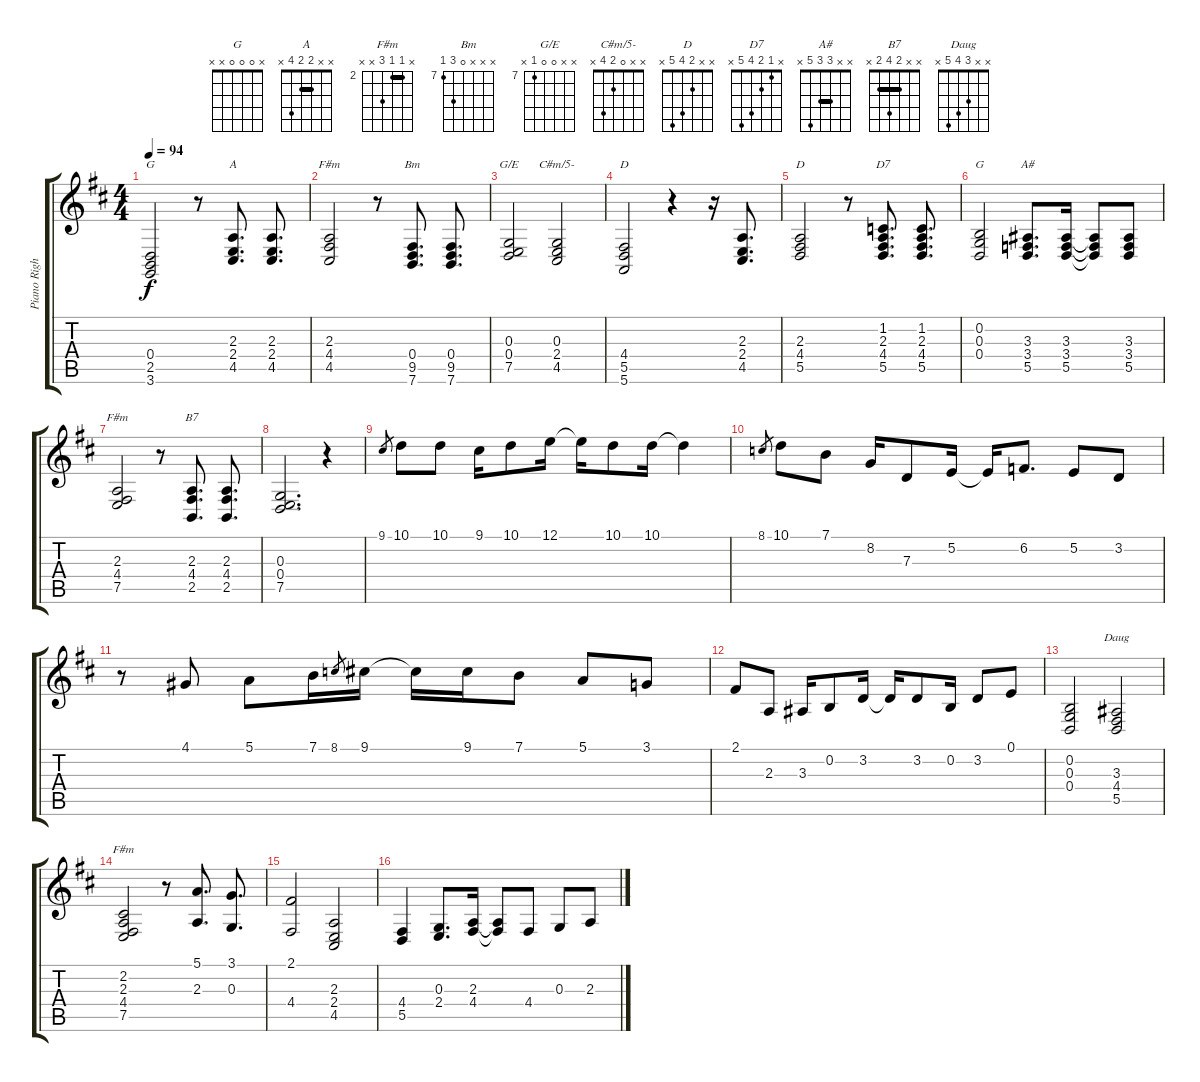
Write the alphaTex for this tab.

\track ("Piano RightHand" "Piano Righ") {instrument acousticgrandpiano}
\staff {score tabs}
\tuning (E4 B3 G3 D3 A2 E2) {hide}
\chord ("G" x x x 0 2 3)
\chord ("A" x x 2 2 4 x) {barre 2}
\chord ("F#m" x x 2 4 4 x)
\chord ("Bm" x x x 0 9 7) {firstfret 7}
\chord ("G/E" x x 0 0 7 x) {firstfret 7}
\chord ("C#m/5-" x x 0 2 4 x)
\chord ("D" x x x 4 5 5)
\chord ("D" x x 2 4 5 x)
\chord ("D7" x 1 2 4 5 x)
\chord ("G" x 0 0 0 x x)
\chord ("A#" x x 3 3 5 x) {barre 3}
\chord ("F#m" x x 2 4 x x) {firstfret 2}
\chord ("B7" x x 2 4 2 x) {barre 2}
\chord ("Daug" x x 3 4 5 x)
\chord ("F#m" x 2 2 4 x x) {firstfret 2 barre 2}
\ts (4 4)
\tempo 94
\clef g2
\ks d
(0.4 2.5 3.6).2{ch "G" dy f} r.8 (2.3 2.4 4.5).8{d ch "A"} (2.3 2.4 4.5).8{d} |
(2.3 4.4 4.5).2{ch "F#m"} r.8 (0.4 9.5 7.6).8{d ch "Bm"} (0.4 9.5 7.6).8{d} |
(0.3 0.4 7.5).2{ch "G/E"} (0.3 2.4 4.5).2{ch "C#m/5-"} |
(4.4 5.5 5.6).2{ch "D"} r.4 r.16 (2.3 2.4 4.5).8{d} |
(2.3 4.4 5.5).2{ch "D"} r.8 (1.2 2.3 4.4 5.5).8{d ch "D7"} (1.2 2.3 4.4 5.5).8{d} |
(0.2 0.3 0.4).2{ch "G"} (3.3 3.4 5.5).8{d ch "A#"} (3.3 3.4 5.5).16 (3.3{t} 3.4{t} 5.5{t}).8 (3.3 3.4 5.5).8 |
(2.3 4.4 7.5).2{ch "F#m"} r.8 (2.3 4.4 2.5).8{d ch "B7"} (2.3 4.4 2.5).8{d} |
(0.3 0.4 7.5).2{d} r.4 |
9.1.8{gr} 10.1.8 10.1.8 9.1.16 10.1.8 12.1.16 12.1{t}.16 10.1.8 10.1.16 10.1{t}.4 |
8.1.8{gr} 10.1.8 7.1.8 8.2.16 7.3.8 5.2.16 5.2{t}.16 6.2.8{d} 5.2.8 3.2.8 |
r.8 4.1.8 5.1.8 7.1.16 8.1.8{gr} 9.1.16 9.1{t}.16 9.1.16 7.1.8 5.1.8 3.1.8 |
2.1.8 2.3.8 3.3.16 0.2.8 3.2.16 3.2{t}.16 3.2.8 0.2.16 3.2.8 0.1.8 |
(0.2 0.3 0.4).2 (3.3 4.4 5.5).2{ch "Daug"} |
(2.2 2.3 4.4 7.5).2{ch "F#m"} r.8 (5.1 2.3).8{d} (3.1 0.3).8{d} |
(2.1 4.4).2 (2.3 2.4 4.5).2 |
(4.4 5.5).4 (0.3 2.4).8{d} (2.3 4.4).16 (2.3{t} 4.4{t}).8 4.4.8 0.3.8 2.3.8
